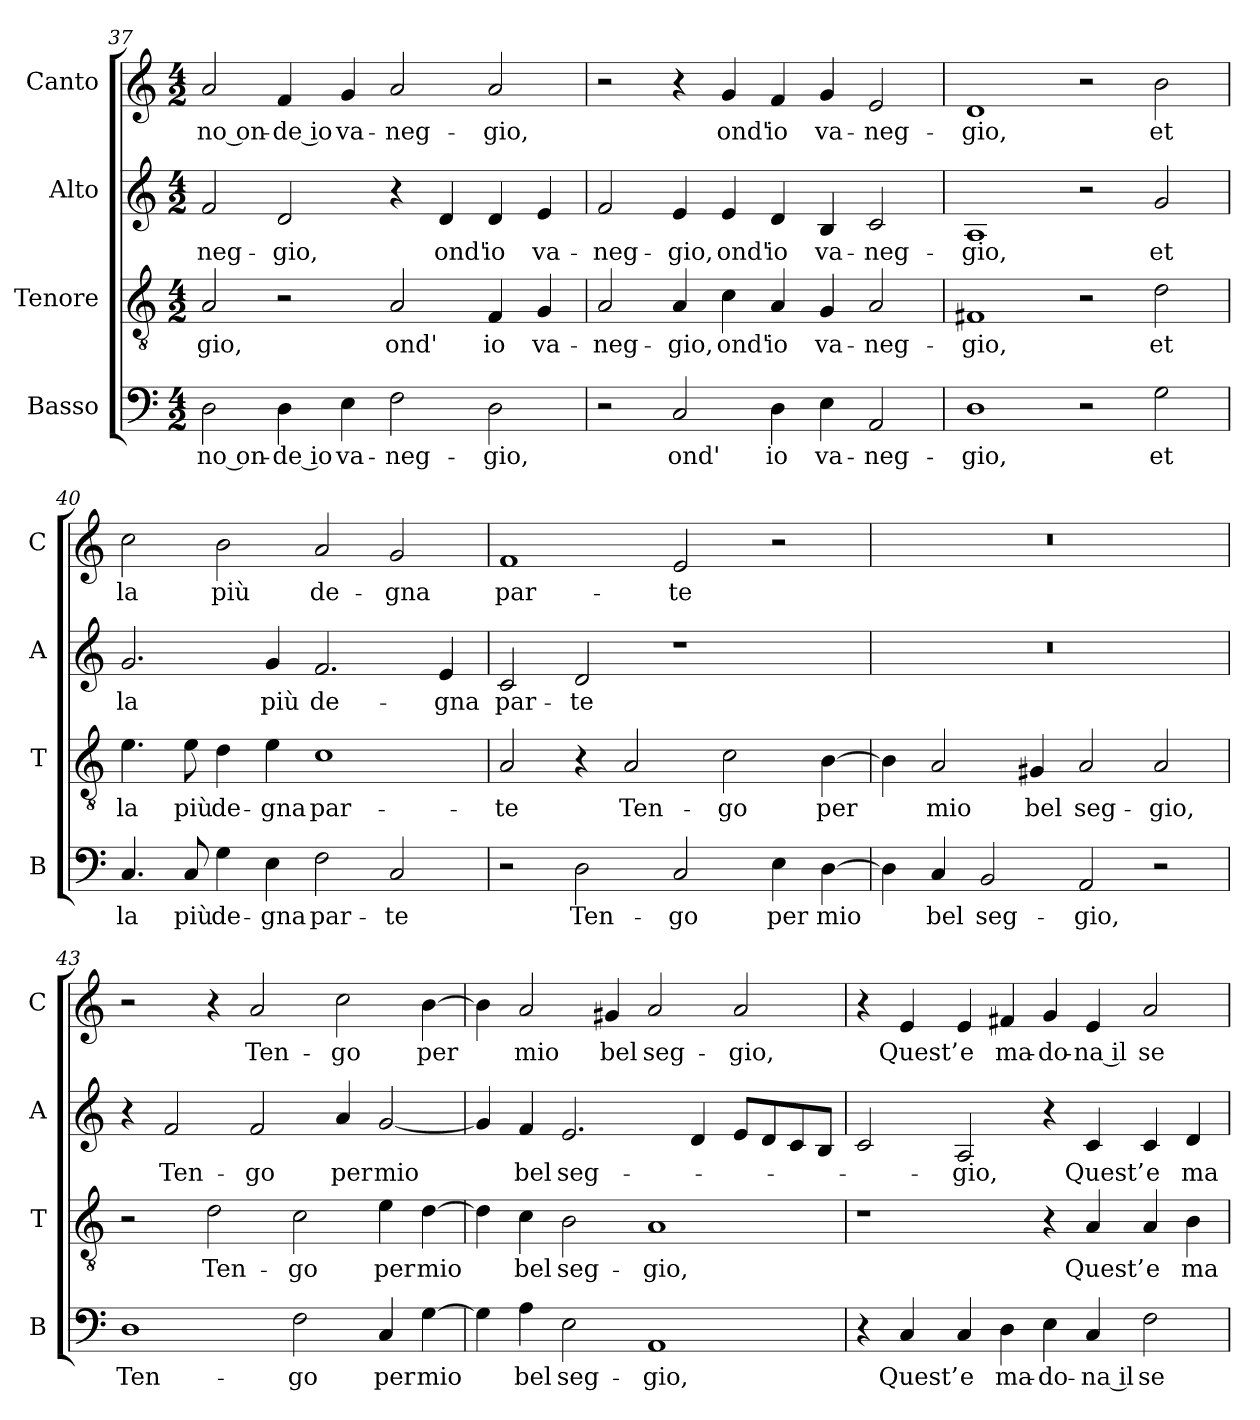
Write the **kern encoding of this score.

**kern	**text	**kern	**text	**kern	**text	**kern	**text
*part4	*part4	*part3	*part3	*part2	*part2	*part1	*part1
*staff4	*staff4	*staff3	*staff3	*staff2	*staff2	*staff1	*staff1
*I"Basso	*	*I"Tenore	*	*I"Alto	*	*I"Canto	*
*I'B	*	*I'T	*	*I'A	*	*I'C	*
*clefF4	*	*clefGv2	*	*clefG2	*	*clefG2	*
*k[]	*	*k[]	*	*k[]	*	*k[]	*
*C:	*	*C:	*	*C:	*	*C:	*
*M4/2	*	*M4/2	*	*M4/2	*	*M4/2	*
=37	=37	=37	=37	=37	=37	=37	=37
!	!LO:LY:b	!	!LO:LY:b	!	!LO:LY:b	!	!LO:LY:b
2D\	-no on-	2A/	-gio,	2f/	-neg-	2a/	-no on-
!	!LO:LY:b	!	!	!	!LO:LY:b	!	!LO:LY:b
4D\	-de io	2r	.	2d/	-gio,	4f/	-de io
!	!LO:LY:b	!	!	!	!	!	!LO:LY:b
4E\	va-	.	.	.	.	4g/	va-
!	!LO:LY:b	!	!LO:LY:b	!	!	!	!LO:LY:b
2F\	-neg-	2A/	ond'	4r	.	2a/	-neg-
!	!	!	!	!	!LO:LY:b	!	!
.	.	.	.	4d/	ond'	.	.
!	!LO:LY:b	!	!LO:LY:b	!	!LO:LY:b	!	!LO:LY:b
2D\	-gio,	4F/	io	4d/	io	2a/	-gio,
!	!	!	!LO:LY:b	!	!LO:LY:b	!	!
.	.	4G/	va-	4e/	va-	.	.
=38	=38	=38	=38	=38	=38	=38	=38
!	!	!	!LO:LY:b	!	!LO:LY:b	!	!
2r	.	2A/	-neg-	2f/	-neg-	2r	.
!	!LO:LY:b	!	!LO:LY:b	!	!LO:LY:b	!	!
2C/	ond'	4A/	-gio,	4e/	-gio,	4r	.
!	!	!	!LO:LY:b	!	!LO:LY:b	!	!LO:LY:b
.	.	4c\	ond'	4e/	ond'	4g/	ond'
!	!LO:LY:b	!	!LO:LY:b	!	!LO:LY:b	!	!LO:LY:b
4D\	io	4A/	io	4d/	io	4f/	io
!	!LO:LY:b	!	!LO:LY:b	!	!LO:LY:b	!	!LO:LY:b
4E\	va-	4G/	va-	4B/	va-	4g/	va-
!	!LO:LY:b	!	!LO:LY:b	!	!LO:LY:b	!	!LO:LY:b
2AA/	-neg-	2A/	-neg-	2c/	-neg-	2e/	-neg-
=39	=39	=39	=39	=39	=39	=39	=39
!	!LO:LY:b	!	!LO:LY:b	!	!LO:LY:b	!	!LO:LY:b
1D	-gio,	1F#X	-gio,	1A	-gio,	1d	-gio,
2r	.	2r	.	2r	.	2r	.
!	!LO:LY:b	!	!LO:LY:b	!	!LO:LY:b	!	!LO:LY:b
2G\	et	2d\	et	2g/	et	2b\	et
!!LO:LB:g=z
=40	=40	=40	=40	=40	=40	=40	=40
!	!LO:LY:b	!	!LO:LY:b	!	!LO:LY:b	!	!LO:LY:b
4.C/	la	4.e\	la	2.g/	la	2cc\	la
!	!LO:LY:b	!	!LO:LY:b	!	!	!	!
8C/	più	8e\	più	.	.	.	.
!	!LO:LY:b	!	!LO:LY:b	!	!	!	!LO:LY:b
4G\	de-	4d\	de-	.	.	2b\	più
!	!LO:LY:b	!	!LO:LY:b	!	!LO:LY:b	!	!
4E\	-gna	4e\	-gna	4g/	più	.	.
!	!LO:LY:b	!	!LO:LY:b	!	!LO:LY:b	!	!LO:LY:b
2F\	par-	1c	par-	2.f/	de-	2a/	de-
!	!LO:LY:b	!	!	!	!	!	!LO:LY:b
2C/	-te	.	.	.	.	2g/	-gna
!	!	!	!	!	!LO:LY:b	!	!
.	.	.	.	4e/	-gna	.	.
=41	=41	=41	=41	=41	=41	=41	=41
!	!	!	!LO:LY:b	!	!LO:LY:b	!	!LO:LY:b
2r	.	2A/	-te	2c/	par-	1f	par-
!	!LO:LY:b	!	!	!	!LO:LY:b	!	!
2D\	Ten-	4r	.	2d/	-te	.	.
!	!	!	!LO:LY:b	!	!	!	!
.	.	2A/	Ten-	.	.	.	.
!	!LO:LY:b	!	!	!	!	!	!LO:LY:b
2C/	-go	.	.	1r	.	2e/	-te
!	!	!	!LO:LY:b	!	!	!	!
.	.	2c\	-go	.	.	.	.
!	!LO:LY:b	!	!	!	!	!	!
4E\	per	.	.	.	.	2r	.
!	!LO:LY:b	!	!LO:LY:b	!	!	!	!
[4D\	mio	[4B\	per	.	.	.	.
=42	=42	=42	=42	=42	=42	=42	=42
4D\]	.	4B\]	.	0r	.	0r	.
!	!LO:LY:b	!	!LO:LY:b	!	!	!	!
4C/	bel	2A/	mio	.	.	.	.
!	!LO:LY:b	!	!	!	!	!	!
2BB/	seg-	.	.	.	.	.	.
!	!	!	!LO:LY:b	!	!	!	!
.	.	4G#X/	bel	.	.	.	.
!	!LO:LY:b	!	!LO:LY:b	!	!	!	!
2AA/	-gio,	2A/	seg-	.	.	.	.
!	!	!	!LO:LY:b	!	!	!	!
2r	.	2A/	-gio,	.	.	.	.
=43	=43	=43	=43	=43	=43	=43	=43
!	!LO:LY:b	!	!	!	!	!	!
1D	Ten-	2r	.	4r	.	2r	.
!	!	!	!	!	!LO:LY:b	!	!
.	.	.	.	2f/	Ten-	.	.
!	!	!	!LO:LY:b	!	!	!	!
.	.	2d\	Ten-	.	.	4r	.
!	!	!	!	!	!LO:LY:b	!	!LO:LY:b
.	.	.	.	2f/	-go	2a/	Ten-
!	!LO:LY:b	!	!LO:LY:b	!	!	!	!
2F\	-go	2c\	-go	.	.	.	.
!	!	!	!	!	!LO:LY:b	!	!LO:LY:b
.	.	.	.	4a/	per	2cc\	-go
!	!LO:LY:b	!	!LO:LY:b	!	!LO:LY:b	!	!
4C/	per	4e\	per	[2g/	mio	.	.
!	!LO:LY:b	!	!LO:LY:b	!	!	!	!LO:LY:b
[4G\	mio	[4d\	mio	.	.	[4b\	per
!!LO:PB:g=z
=44	=44	=44	=44	=44	=44	=44	=44
4G\]	.	4d\]	.	4g/]	.	4b\]	.
!	!LO:LY:b	!	!LO:LY:b	!	!LO:LY:b	!	!LO:LY:b
4A\	bel	4c\	bel	4f/	bel	2a/	mio
!	!LO:LY:b	!	!LO:LY:b	!	!LO:LY:b	!	!
2E\	seg-	2B\	seg-	2.e/	seg-	.	.
!	!	!	!	!	!	!	!LO:LY:b
.	.	.	.	.	.	4g#X/	bel
!	!LO:LY:b	!	!LO:LY:b	!	!	!	!LO:LY:b
1AA	-gio,	1A	-gio,	.	.	2a/	seg-
.	.	.	.	4d/	.	.	.
!	!	!	!	!	!	!	!LO:LY:b
.	.	.	.	8e/L	.	2a/	-gio,
.	.	.	.	8d/	.	.	.
.	.	.	.	8c/	.	.	.
.	.	.	.	8B/J	.	.	.
=45	=45	=45	=45	=45	=45	=45	=45
4r	.	1r	.	2c/	.	4r	.
!	!LO:LY:b	!	!	!	!	!	!LO:LY:b
4C/	Quest’	.	.	.	.	4e/	Quest’
!	!LO:LY:b	!	!	!	!LO:LY:b	!	!LO:LY:b
4C/	e	.	.	2A/	-gio,	4e/	e
!	!LO:LY:b	!	!	!	!	!	!LO:LY:b
4D\	ma-	.	.	.	.	4f#X/	ma-
!	!LO:LY:b	!	!	!	!	!	!LO:LY:b
4E\	-do-	4r	.	4r	.	4g/	-do-
!	!LO:LY:b	!	!LO:LY:b	!	!LO:LY:b	!	!LO:LY:b
4C/	-na il	4A/	Quest’	4c/	Quest’	4e/	-na il
!	!LO:LY:b	!	!LO:LY:b	!	!LO:LY:b	!	!LO:LY:b
2F\	se-	4A/	e	4c/	e	2a/	se-
!	!	!	!LO:LY:b	!	!LO:LY:b	!	!
.	.	4B\	ma-	4d/	ma-	.	.
=	=	=	=	=	=	=	=
*-	*-	*-	*-	*-	*-	*-	*-
